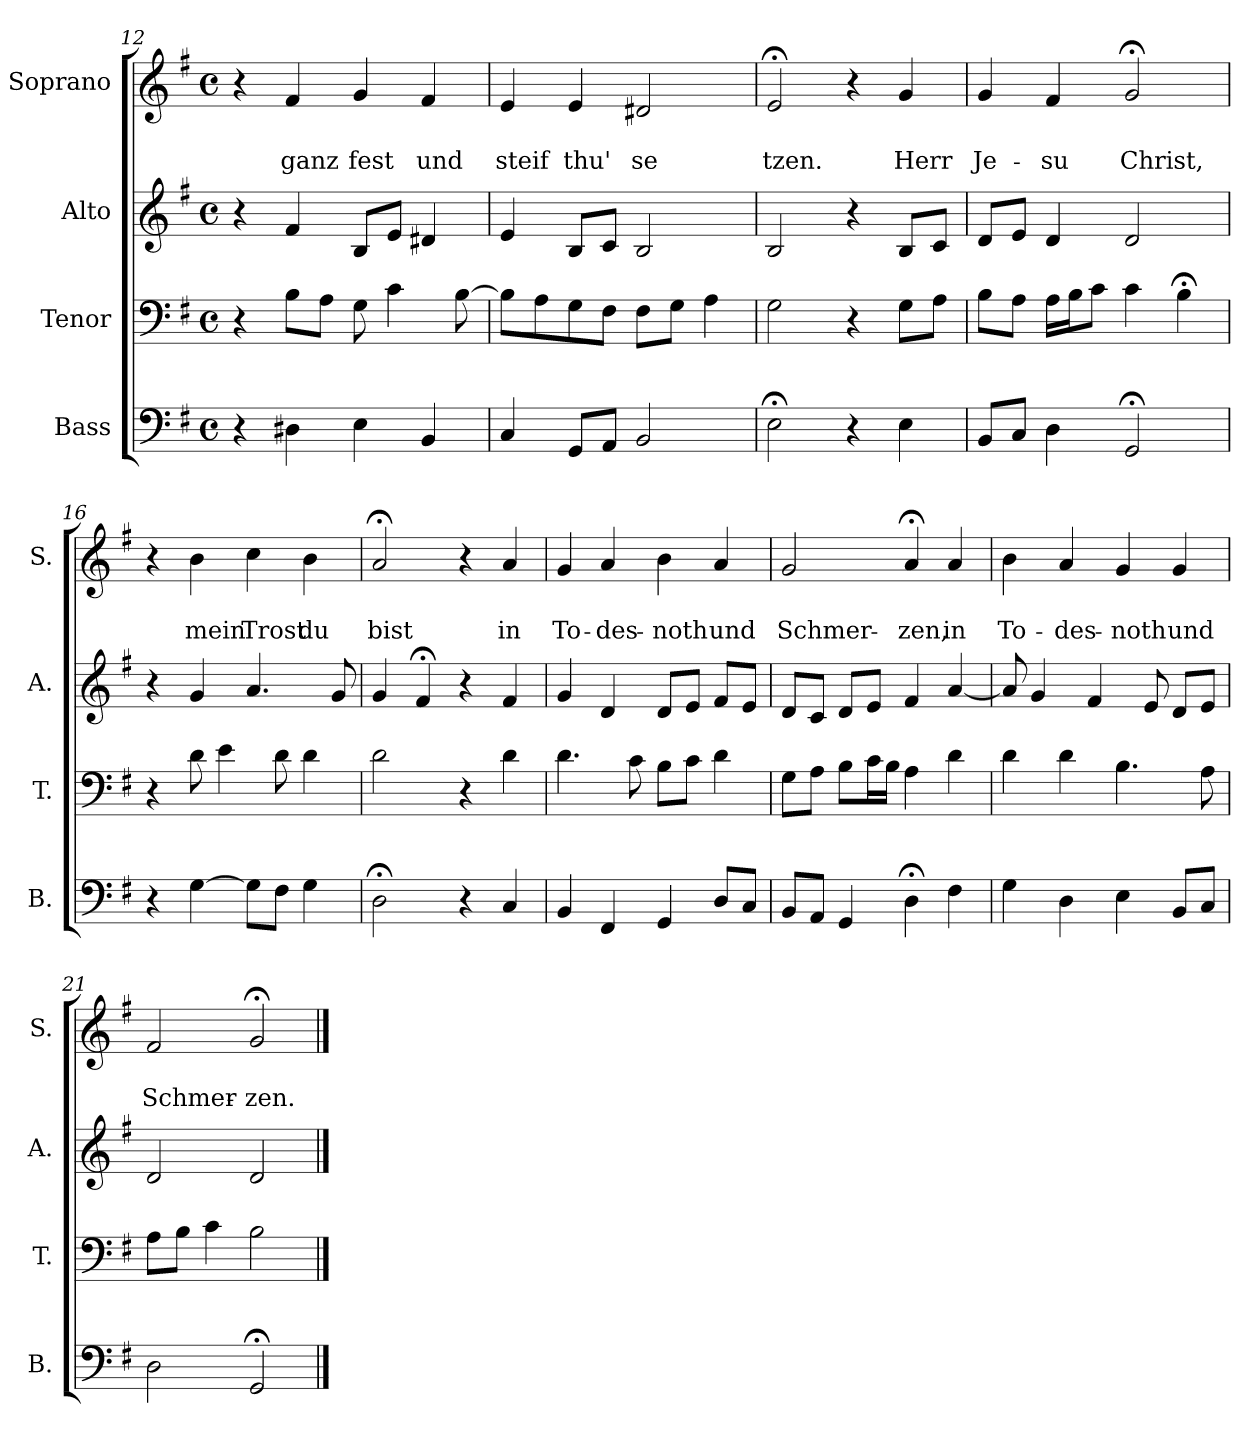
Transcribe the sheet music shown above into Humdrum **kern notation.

**kern	**kern	**kern	**kern	**text	**text
*part4	*part3	*part2	*part1	*part1	*part1
*staff4	*staff3	*staff2	*staff1	*staff1	*staff1
*I"Bass	*I"Tenor	*I"Alto	*I"Soprano	*	*
*I'B.	*I'T.	*I'A.	*I'S.	*	*
!!LO:PB:g=z
*clefF4	*clefF4	*clefG2	*clefG2	*	*
*k[f#]	*k[f#]	*k[f#]	*k[f#]	*	*
*G:	*G:	*G:	*G:	*	*
*M4/4	*M4/4	*M4/4	*M4/4	*	*
*met(c)	*met(c)	*met(c)	*met(c)	*	*
=12	=12	=12	=12	=12	=12
4r	4r	4r	4r	.	.
4D#X\	8B\L	4f#/	4f#/	.	ganz
.	8A\J	.	.	.	.
4E\	8G\	8B/L	4g/	.	fest
.	4c\	8e/J	.	.	.
4BB/	.	4d#X/	4f#/	.	und
.	[8B\	.	.	.	.
=13	=13	=13	=13	=13	=13
4C/	8B\L]	4e/	4e/	.	steif
.	8A\	.	.	.	.
8GG/L	8G\	8B/L	4e/	.	thu'
8AA/J	8F#\J	8c/J	.	.	.
2BB/	8F#\L	2B/	2d#X/	.	se
.	8G\J	.	.	.	.
.	4A\	.	.	.	.
=14	=14	=14	=14	=14	=14
2E;<\	2G\	2B/	2e;</	.	tzen.
4r	4r	4r	4r	.	.
4E\	8G\L	8B/L	4g/	.	Herr
.	8A\J	8c/J	.	.	.
=15	=15	=15	=15	=15	=15
8BB/L	8B\L	8d/L	4g/	.	Je-
8C/J	8A\J	8e/J	.	.	.
4D\	16A\LL	4d/	4f#/	.	-su
.	16B\J	.	.	.	.
.	8c\J	.	.	.	.
2GG;</	4c\	2d/	2g;</	.	Christ,
.	4B;<\	.	.	.	.
=16	=16	=16	=16	=16	=16
4r	4r	4r	4r	.	.
[4G\	8d\	4g/	4b\	.	mein
.	4e\	.	.	.	.
8G\L]	.	4.a/	4cc\	.	Trost
8F#\J	8d\	.	.	.	.
4G\	4d\	.	4b\	.	du
.	.	8g/	.	.	.
!!LO:LB:g=z
=17	=17	=17	=17	=17	=17
2D;<\	2d\	4g/	2a;</	.	bist
.	.	4f#;</	.	.	.
4r	4r	4r	4r	.	.
4C/	4d\	4f#/	4a/	.	in
=18	=18	=18	=18	=18	=18
4BB/	4.d\	4g/	4g/	.	To-
4FF#/	.	4d/	4a/	.	-des-
.	8c\	.	.	.	.
4GG/	8B\L	8d/L	4b\	.	-noth
.	8c\J	8e/J	.	.	.
8D/L	4d\	8f#/L	4a/	.	und
8C/J	.	8e/J	.	.	.
=19	=19	=19	=19	=19	=19
8BB/L	8G\L	8d/L	2g/	.	Schmer-
8AA/J	8A\J	8c/J	.	.	.
4GG/	8B\L	8d/L	.	.	.
.	16c\L	8e/J	.	.	.
.	16B\JJ	.	.	.	.
4D;<\	4A\	4f#/	4a;</	.	-zen,
4F#\	4d\	[4a/	4a/	.	in
=20	=20	=20	=20	=20	=20
4G\	4d\	8a/]	4b\	.	To-
.	.	4g/	.	.	.
4D\	4d\	.	4a/	.	-des-
.	.	4f#/	.	.	.
4E\	4.B\	.	4g/	.	-noth
.	.	8e/	.	.	.
8BB/L	.	8d/L	4g/	.	und
8C/J	8A\	8e/J	.	.	.
=21	=21	=21	=21	=21	=21
2D\	8A\L	2d/	2f#/	.	Schmer-
.	8B\J	.	.	.	.
.	4c\	.	.	.	.
2GG;</	2B\	2d/	2g;</	.	-zen.
==	==	==	==	==	==
*-	*-	*-	*-	*-	*-
